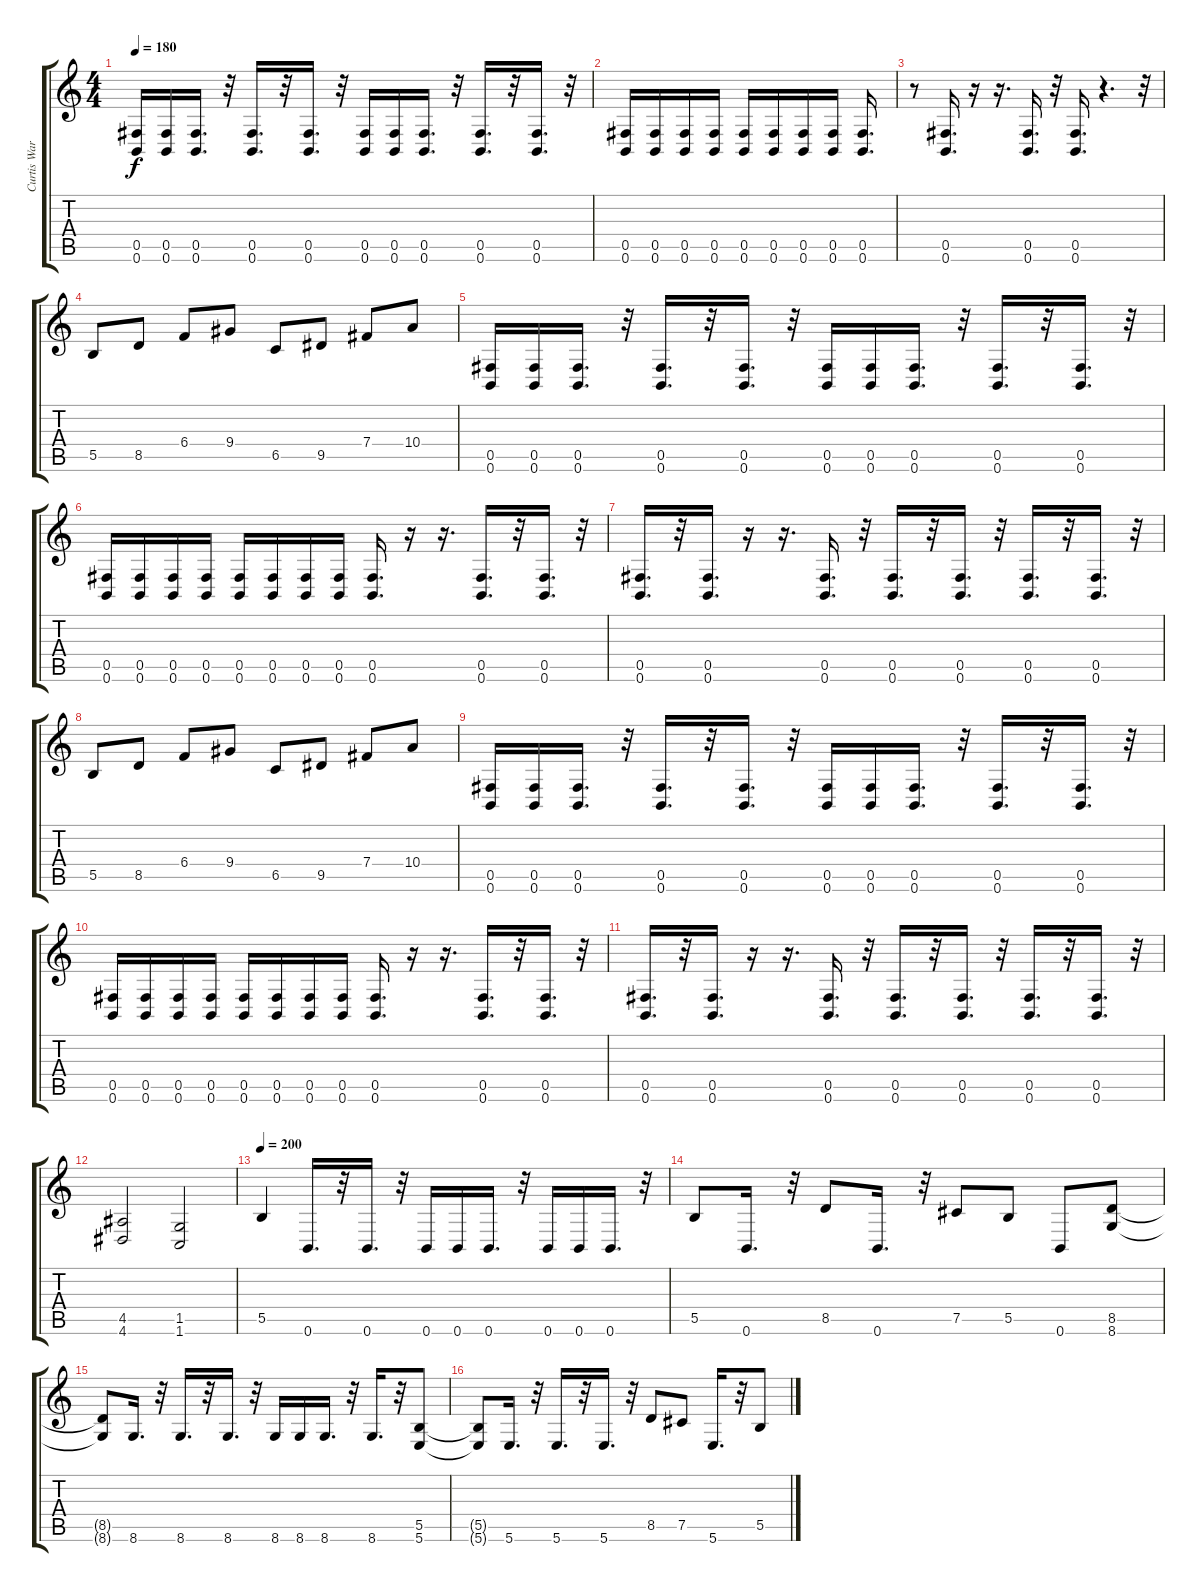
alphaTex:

\track ("Curtis Ward" "Curtis War") {instrument distortionguitar}
\staff {score tabs}
\tuning (Db4 Ab3 E3 B2 Gb2 B1) {hide}
\ts (4 4)
\tempo 180
\clef g2
\ks c
(0.5 0.6).16{dy f} (0.5 0.6).16 (0.5 0.6).16{d} r.32 (0.5 0.6).16{d} r.32 (0.5 0.6).16{d} r.32 (0.5 0.6).16 (0.5 0.6).16 (0.5 0.6).16{d} r.32 (0.5 0.6).16{d} r.32 (0.5 0.6).16{d} r.32 |
(0.5 0.6).16 (0.5 0.6).16 (0.5 0.6).16 (0.5 0.6).16 (0.5 0.6).16 (0.5 0.6).16 (0.5 0.6).16 (0.5 0.6).16 (0.5 0.6).16{d} |
r.8 (0.5 0.6).16{d} r.16 r.16{d} (0.5 0.6).16{d} r.32 (0.5 0.6).16{d} r.4{d} r.32 |
5.5.8 8.5.8 6.4.8 9.4.8 6.5.8 9.5.8 7.4.8 10.4.8 |
(0.5 0.6).16 (0.5 0.6).16 (0.5 0.6).16{d} r.32 (0.5 0.6).16{d} r.32 (0.5 0.6).16{d} r.32 (0.5 0.6).16 (0.5 0.6).16 (0.5 0.6).16{d} r.32 (0.5 0.6).16{d} r.32 (0.5 0.6).16{d} r.32 |
(0.5 0.6).16 (0.5 0.6).16 (0.5 0.6).16 (0.5 0.6).16 (0.5 0.6).16 (0.5 0.6).16 (0.5 0.6).16 (0.5 0.6).16 (0.5 0.6).16{d} r.16 r.16{d} (0.5 0.6).16{d} r.32 (0.5 0.6).16{d} r.32 |
(0.5 0.6).16{d} r.32 (0.5 0.6).16{d} r.16 r.16{d} (0.5 0.6).16{d} r.32 (0.5 0.6).16{d} r.32 (0.5 0.6).16{d} r.32 (0.5 0.6).16{d} r.32 (0.5 0.6).16{d} r.32 |
5.5.8 8.5.8 6.4.8 9.4.8 6.5.8 9.5.8 7.4.8 10.4.8 |
(0.5 0.6).16 (0.5 0.6).16 (0.5 0.6).16{d} r.32 (0.5 0.6).16{d} r.32 (0.5 0.6).16{d} r.32 (0.5 0.6).16 (0.5 0.6).16 (0.5 0.6).16{d} r.32 (0.5 0.6).16{d} r.32 (0.5 0.6).16{d} r.32 |
(0.5 0.6).16 (0.5 0.6).16 (0.5 0.6).16 (0.5 0.6).16 (0.5 0.6).16 (0.5 0.6).16 (0.5 0.6).16 (0.5 0.6).16 (0.5 0.6).16{d} r.16 r.16{d} (0.5 0.6).16{d} r.32 (0.5 0.6).16{d} r.32 |
(0.5 0.6).16{d} r.32 (0.5 0.6).16{d} r.16 r.16{d} (0.5 0.6).16{d} r.32 (0.5 0.6).16{d} r.32 (0.5 0.6).16{d} r.32 (0.5 0.6).16{d} r.32 (0.5 0.6).16{d} r.32 |
(4.5 4.6).2 (1.5 1.6).2 |
\tempo 200
5.5.4 0.6.16{d} r.32 0.6.16{d} r.32 0.6.16 0.6.16 0.6.16{d} r.32 0.6.16 0.6.16 0.6.16{d} r.32 |
5.5.8 0.6.16{d} r.32 8.5.8 0.6.16{d} r.32 7.5.8 5.5.8 0.6.8 (8.5 8.6).8 |
(8.5{t} 8.6{t}).8 8.6.16{d} r.32 8.6.16{d} r.32 8.6.16{d} r.32 8.6.16 8.6.16 8.6.16{d} r.32 8.6.16{d} r.32 (5.5 5.6).8 |
(5.5{t} 5.6{t}).8 5.6.16{d} r.32 5.6.16{d} r.32 5.6.16{d} r.32 8.5.8 7.5.8 5.6.16{d} r.32 5.5.8
